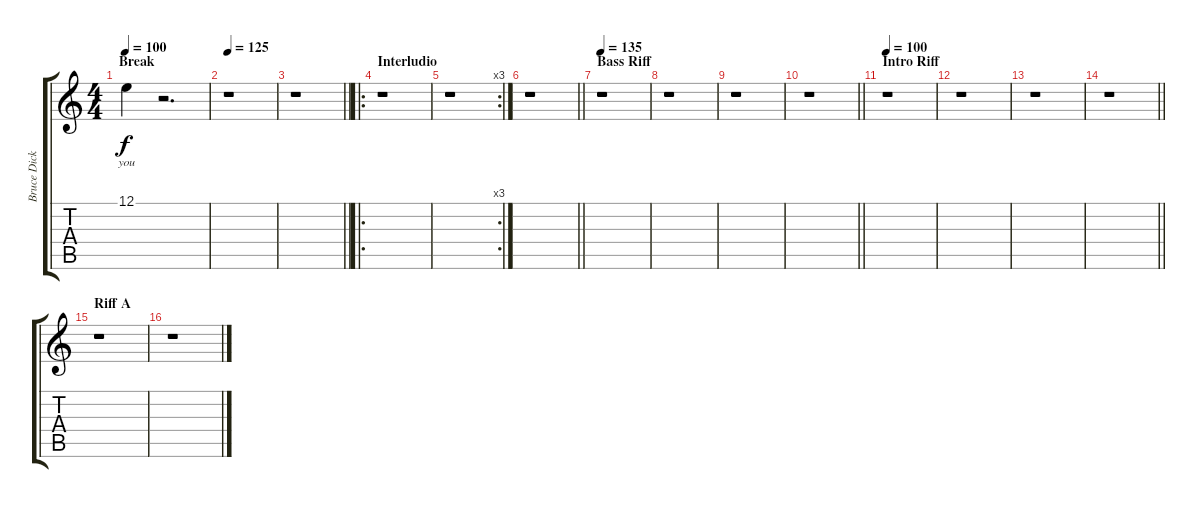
\track ("Bruce Dickinson" "Bruce Dick") {instrument lead2sawtooth}
\staff {score tabs}
\tuning (E4 B3 G3 D3 A2 E2) {hide}
\ts (4 4)
\section ("" "Break")
\tempo 100
\clef g2
\ks c
12.1.4{lyrics (0 "you") lyrics (1 "") lyrics (2 "") lyrics (3 "") lyrics (4 "") dy f} r.2{d} |
\tempo 125
r.1 |
\barLineRight lightlight
r.1 |
\ro
\section ("" "Interludio")
r.1 |
\rc 3
r.1 |
\barLineRight lightlight
r.1 |
\section ("" "Bass Riff")
\tempo 135
r.1 |
r.1 |
r.1 |
\barLineRight lightlight
r.1 |
\section ("" "Intro Riff")
\tempo 100
r.1 |
r.1 |
r.1 |
\barLineRight lightlight
r.1 |
\section ("" "Riff A")
r.1 |
r.1
